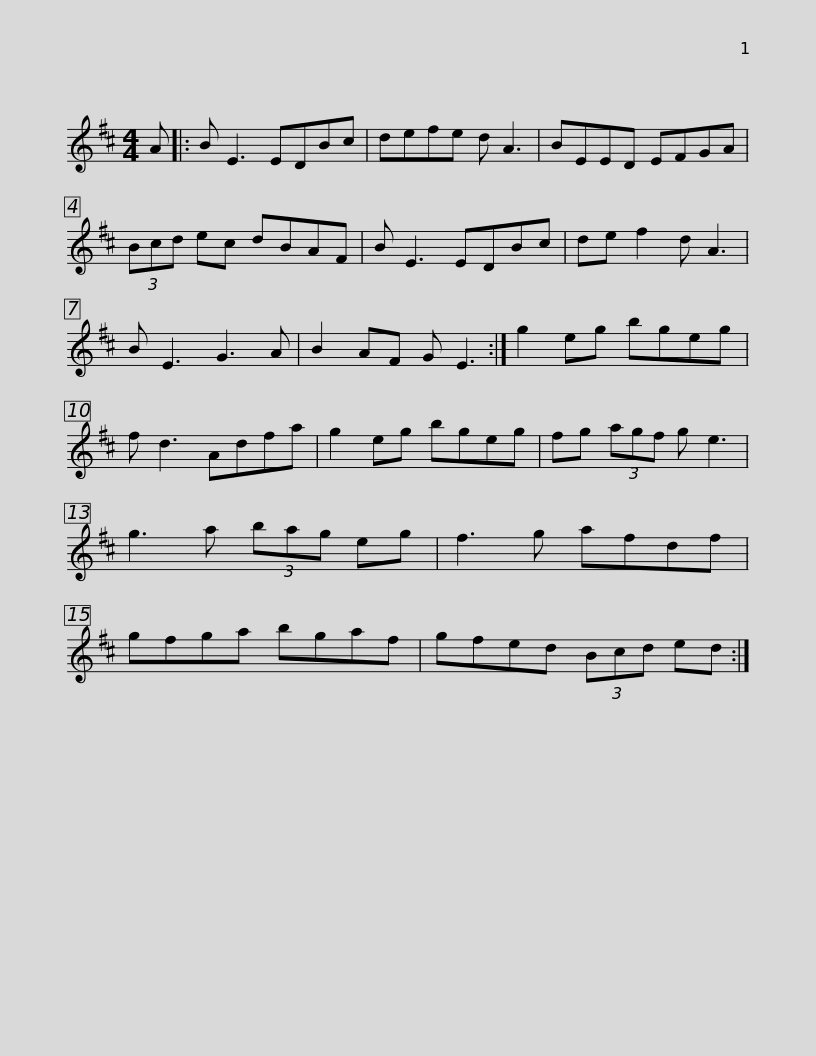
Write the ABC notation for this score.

X:1
L:1/8
M:4/4
I:linebreak $
K:D
V:1 treble
V:1
 A |: B E3 EDBc | defe d A3 | BEED EFGA | (3Bcd ec dBAF | %5
 B E3 EDBc | de f2 d A3 |$ B E3 G3 A | B2 AF G E3 :| g2 eg bgeg | %10
 f d3 Adfa | g2 eg bgeg | fg (3agf g e3 |$ g3 a (3bag eg | f3 g afdf | %15
 gfga bgaf | gfed (3Bcd ed :| %17
